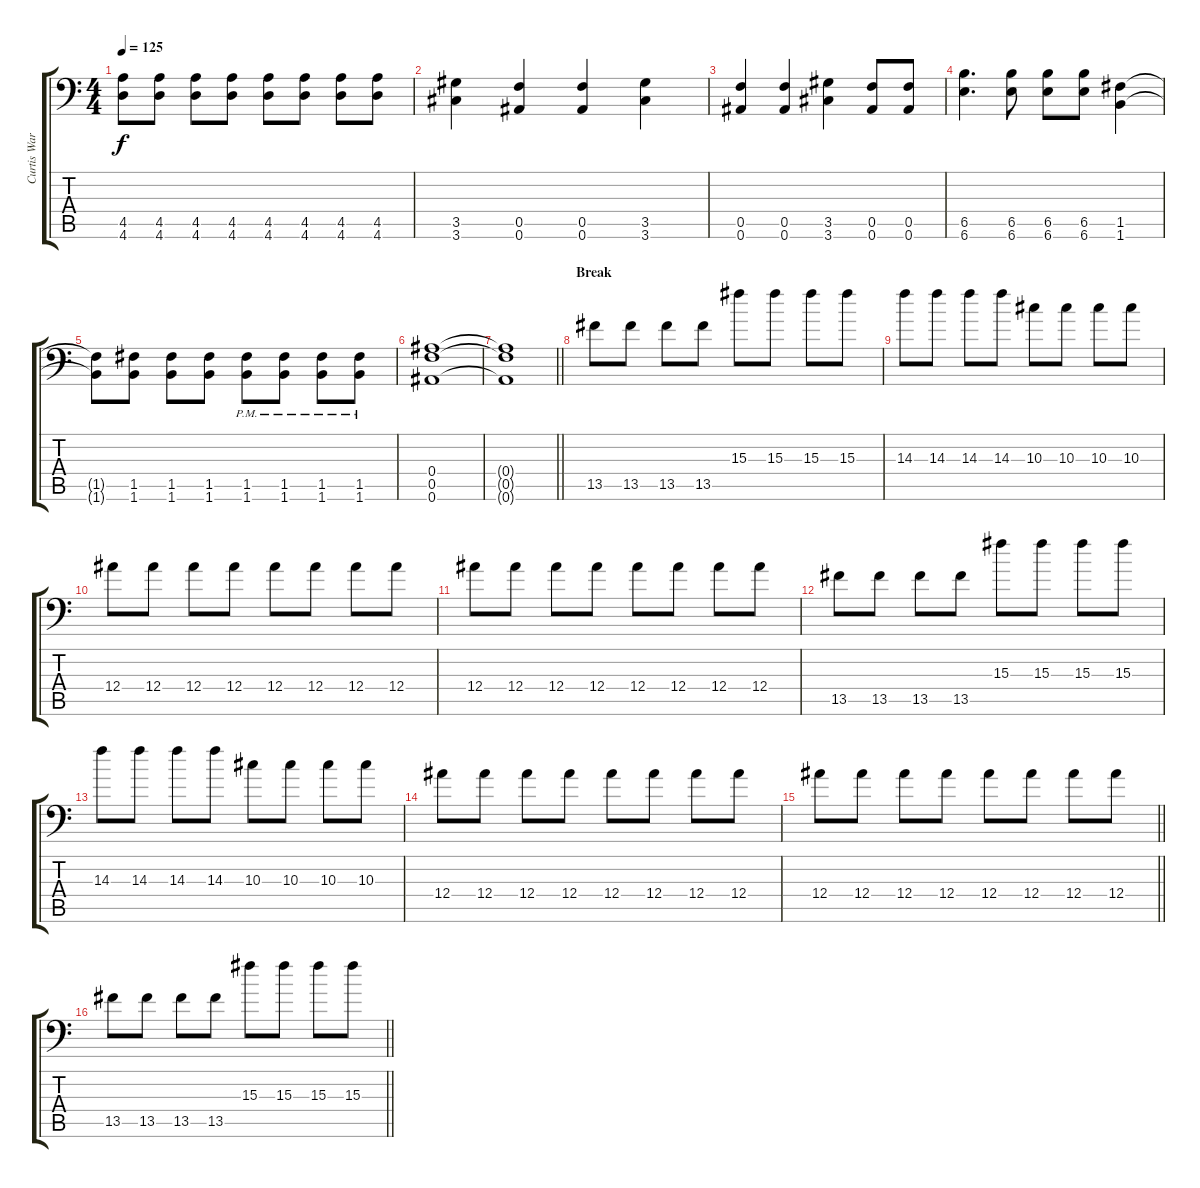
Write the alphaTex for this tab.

\track ("Curtis Ward" "Curtis War") {instrument distortionguitar}
\staff {score tabs}
\tuning (C4 G3 Eb3 Bb2 F2 Bb1) {hide}
\ts (4 4)
\tempo 125
\clef f4
\ks c
(4.5{t} 4.6{t}).8{dy f} (4.5 4.6).8 (4.5 4.6).8 (4.5 4.6).8 (4.5 4.6).8 (4.5 4.6).8 (4.5 4.6).8 (4.5 4.6).8 |
(3.5 3.6).4 (0.5 0.6).4 (0.5 0.6).4 (3.5 3.6).4 |
(0.5 0.6).4 (0.5 0.6).4 (3.5 3.6).4 (0.5 0.6).8 (0.5 0.6).8 |
(6.5 6.6).4{d} (6.5 6.6).8 (6.5 6.6).8 (6.5 6.6).8 (1.5 1.6).4 |
(1.5{t} 1.6{t}).8 (1.5 1.6).8 (1.5 1.6).8 (1.5 1.6).8 (1.5{pm} 1.6{pm}).8 (1.5{pm} 1.6{pm}).8 (1.5{pm} 1.6{pm}).8 (1.5{pm} 1.6{pm}).8 |
(0.4 0.5 0.6).1 |
\barLineRight lightlight
(0.4{t} 0.5{t} 0.6{t}).1 |
\section ("" "Break")
13.5.8{volume 8 instrument electricguitarclean} 13.5.8 13.5.8 13.5.8 15.3.8 15.3.8 15.3.8 15.3.8 |
14.3.8 14.3.8 14.3.8 14.3.8 10.3.8 10.3.8 10.3.8 10.3.8 |
12.4.8 12.4.8 12.4.8 12.4.8 12.4.8 12.4.8 12.4.8 12.4.8 |
12.4.8 12.4.8 12.4.8 12.4.8 12.4.8 12.4.8 12.4.8 12.4.8 |
13.5.8 13.5.8 13.5.8 13.5.8 15.3.8 15.3.8 15.3.8 15.3.8 |
14.3.8 14.3.8 14.3.8 14.3.8 10.3.8 10.3.8 10.3.8 10.3.8 |
12.4.8 12.4.8 12.4.8 12.4.8 12.4.8 12.4.8 12.4.8 12.4.8 |
\barLineRight lightlight
12.4.8 12.4.8 12.4.8 12.4.8 12.4.8 12.4.8 12.4.8 12.4.8 |
\barLineRight lightlight
13.5.8 13.5.8 13.5.8 13.5.8 15.3.8 15.3.8 15.3.8 15.3.8
